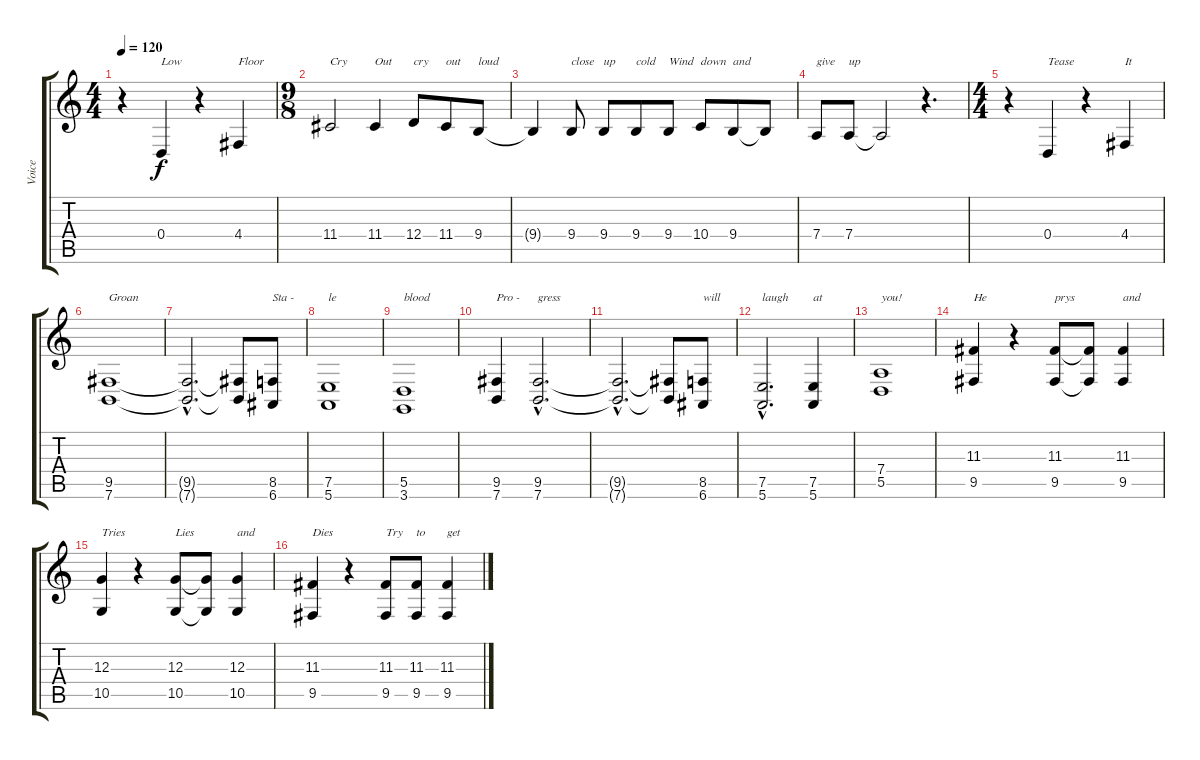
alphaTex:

\track ("Voice" "Voice") {instrument voiceoohs}
\staff {score tabs}
\tuning (E4 B3 G3 D3 A2 E2) {hide}
\ts (4 4)
\tempo 120
\clef g2
\ks c
r.4{dy f} 0.4.4{txt "Low"} r.4 4.4.4{txt "Floor"} |
\ts (9 8)
11.4.2{txt "Cry"} 11.4.4{txt "Out"} 12.4.8{txt "cry"} 11.4.8{txt "out"} 9.4.8{txt "loud"} |
9.4{t}.4 9.4.8{txt "close"} 9.4.8{txt "up"} 9.4.8{txt "cold"} 9.4.8{txt "Wind"} 10.4.8{txt "down"} 9.4.8{txt "and"} 9.4{t}.8 |
7.4.8{txt "give"} 7.4.8{txt "up"} 7.4{t}.2 r.4{d} |
\ts (4 4)
r.4 0.4.4{txt "Tease"} r.4 4.4.4{txt "It"} |
(9.5 7.6).1{txt "Groan"} |
(9.5{hac t} 7.6{hac t}).2{d} (9.5{t} 7.6{t}).8 (8.5 6.6).8{txt "Sta -"} |
(7.5 5.6).1{txt "le"} |
(5.5 3.6).1{txt "blood"} |
(9.5 7.6).4{txt "Pro -"} (9.5{hac} 7.6{hac}).2{d txt "gress"} |
(9.5{hac t} 7.6{hac t}).2{d} (9.5{t} 7.6{t}).8 (8.5 6.6).8{txt "will"} |
(7.5{hac} 5.6{hac}).2{d txt "laugh"} (7.5 5.6).4{txt "at"} |
(7.4 5.5).1{txt "you!"} |
(11.3 9.5).4{txt "He"} r.4 (11.3 9.5).8{txt "prys"} (11.3{t} 9.5{t}).8 (11.3 9.5).4{txt "and"} |
(12.3 10.5).4{txt "Tries"} r.4 (12.3 10.5).8{txt "Lies"} (12.3{t} 10.5{t}).8 (12.3 10.5).4{txt "and"} |
(11.3 9.5).4{txt "Dies"} r.4 (11.3 9.5).8{txt "Try"} (11.3 9.5).8{txt "to"} (11.3 9.5).4{txt "get"}
